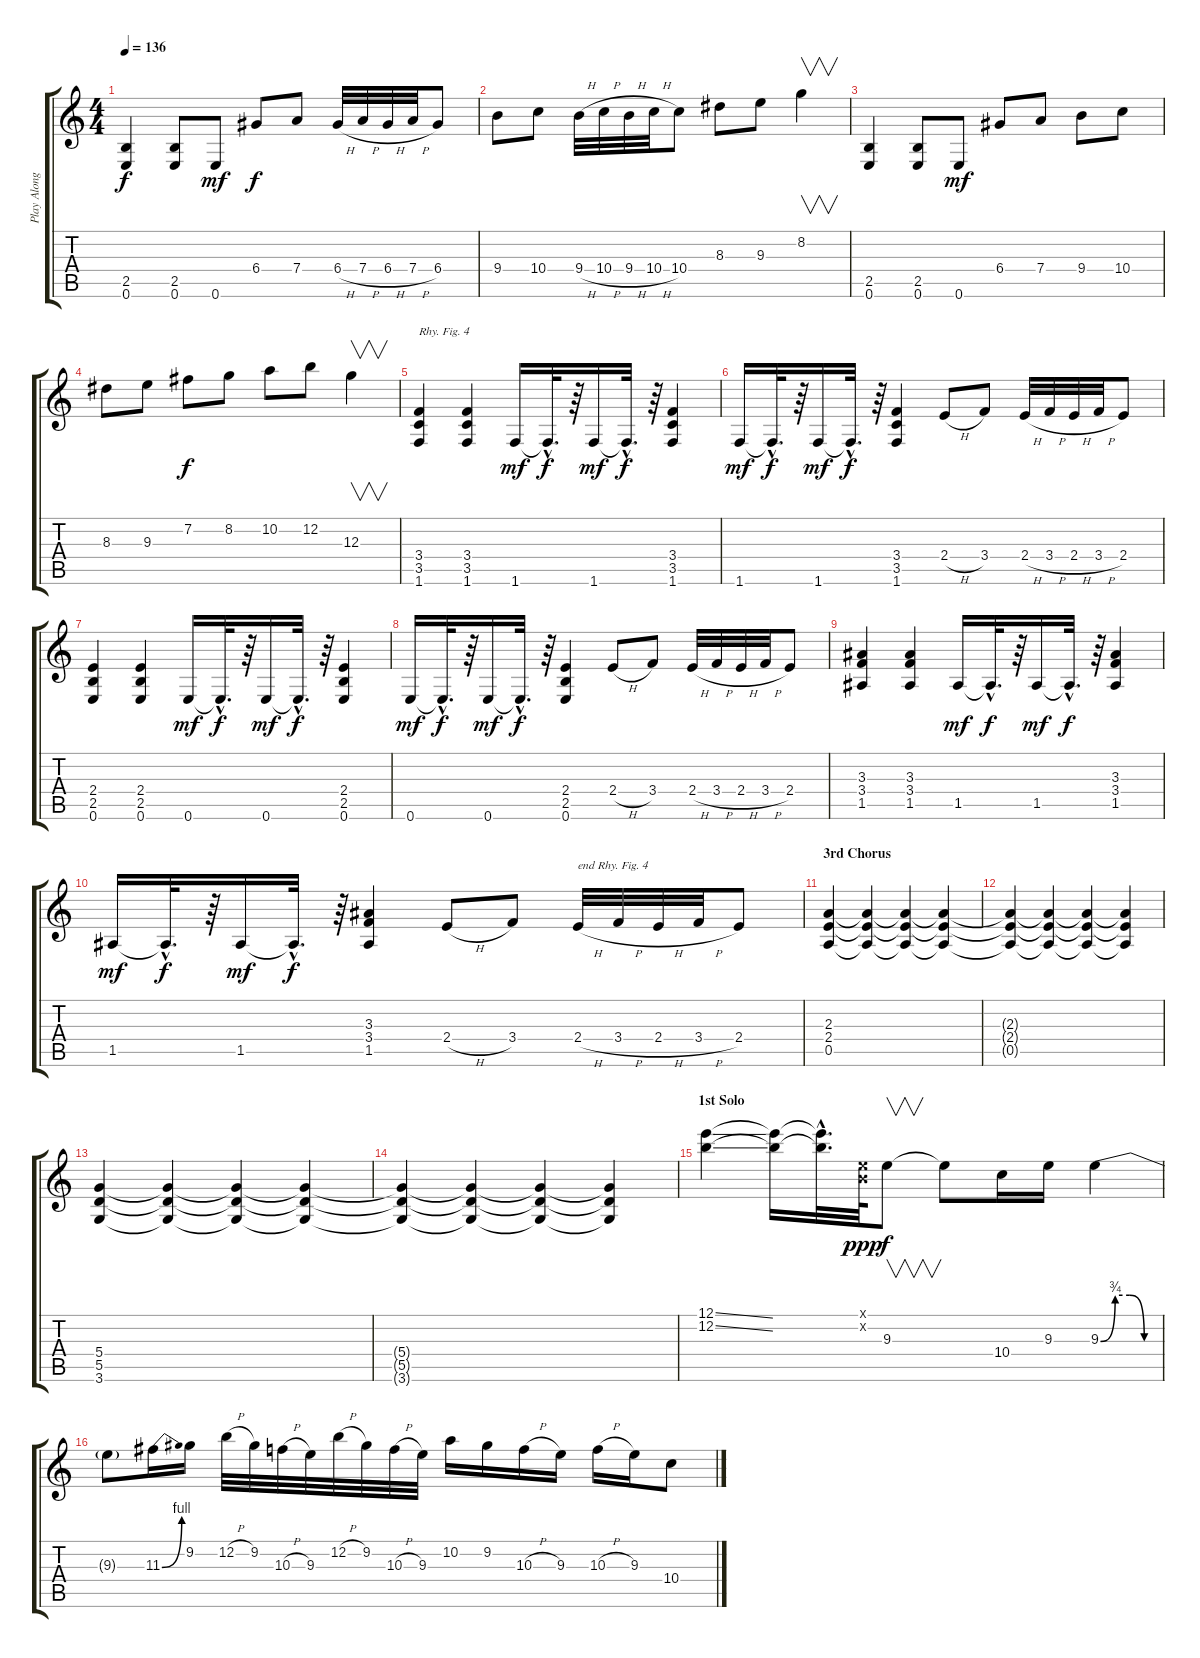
\track ("Play Along" "Play Along") {instrument distortionguitar}
\staff {score tabs}
\tuning (E4 B3 G3 D3 A2 E2) {hide}
\ts (4 4)
\tempo 136
\clef g2
\ks c
(2.5 0.6).4{dy f} (2.5 0.6).8 0.6.8{dy mf} 6.4.8{dy f} 7.4.8 6.4{h}.32 7.4{h}.32 6.4{h}.32 7.4{h}.32 6.4.8 |
9.4.8 10.4.8 9.4{h}.32 10.4{h}.32 9.4{h}.32 10.4{h}.32 10.4.8 8.3.8 9.3.8 8.2.4{v} |
(2.5 0.6).4 (2.5 0.6).8 0.6.8{dy mf} 6.4.8 7.4.8 9.4.8 10.4.8 |
8.3.8 9.3.8 7.2.8{dy f} 8.2.8 10.2.8 12.2.8 12.3.4{v} |
(3.4 3.5 1.6).4{txt "Rhy. Fig. 4"} (3.4 3.5 1.6).4 1.6.16{dy mf} 1.6{hac t}.32{d dy f} r.64 1.6.16{dy mf} 1.6{hac t}.32{d dy f} r.64 (3.4 3.5 1.6).4 |
1.6.16{dy mf} 1.6{hac t}.32{d dy f} r.64 1.6.16{dy mf} 1.6{hac t}.32{d dy f} r.64 (3.4 3.5 1.6).4 2.4{h}.8 3.4.8 2.4{h}.32 3.4{h}.32 2.4{h}.32 3.4{h}.32 2.4.8 |
(2.4 2.5 0.6).4 (2.4 2.5 0.6).4 0.6.16{dy mf} 0.6{hac t}.32{d dy f} r.64 0.6.16{dy mf} 0.6{hac t}.32{d dy f} r.64 (2.4 2.5 0.6).4 |
0.6.16{dy mf} 0.6{hac t}.32{d dy f} r.64 0.6.16{dy mf} 0.6{hac t}.32{d dy f} r.64 (2.4 2.5 0.6).4 2.4{h}.8 3.4.8 2.4{h}.32 3.4{h}.32 2.4{h}.32 3.4{h}.32 2.4.8 |
(3.3 3.4 1.5).4 (3.3 3.4 1.5).4 1.5.16{dy mf} 1.5{hac t}.32{d dy f} r.64 1.5.16{dy mf} 1.5{hac t}.32{d dy f} r.64 (3.3 3.4 1.5).4 |
1.5.16{dy mf} 1.5{hac t}.32{d dy f} r.64 1.5.16{dy mf} 1.5{hac t}.32{d dy f} r.64 (3.3 3.4 1.5).4 2.4{h}.8 3.4.8 2.4{h}.32{txt "end Rhy. Fig. 4"} 3.4{h}.32 2.4{h}.32 3.4{h}.32 2.4.8 |
\section ("" "3rd Chorus")
(2.3 2.4 0.5).4 (2.3{t} 2.4{t} 0.5{t}).4 (2.3{t} 2.4{t} 0.5{t}).4 (2.3{t} 2.4{t} 0.5{t}).4 |
(2.3{t} 2.4{t} 0.5{t}).4 (2.3{t} 2.4{t} 0.5{t}).4 (2.3{t} 2.4{t} 0.5{t}).4 (2.3{t} 2.4{t} 0.5{t}).4 |
(5.4 5.5 3.6).4 (5.4{t} 5.5{t} 3.6{t}).4 (5.4{t} 5.5{t} 3.6{t}).4 (5.4{t} 5.5{t} 3.6{t}).4 |
(5.4{t} 5.5{t} 3.6{t}).4 (5.4{t} 5.5{t} 3.6{t}).4 (5.4{t} 5.5{t} 3.6{t}).4 (5.4{t} 5.5{t} 3.6{t}).4 |
\section ("" "1st Solo")
(12.1{ss} 12.2{ss}).4 (12.1{t} 12.2{t}).16 (12.1{hac t} 12.2{hac t}).32{d} (0.1{x} 0.2{x}).64{dy ppp} 9.3.8{v dy f} 9.3{t}.8 10.4.16 9.3.16 9.3{be (custom 0 0 15 3 30 3 45 0 60 0)}.4 |
9.3{t}.8 11.3{be (bend 0 0 60 4)}.16 9.2.16 12.2{h}.32 9.2.32 10.3{h}.32 9.3.32 12.2{h}.32 9.2.32 10.3{h}.32 9.3.32 10.2.16 9.2.16 10.3{h}.16 9.3.16 10.3{h}.16 9.3.16 10.4.8
